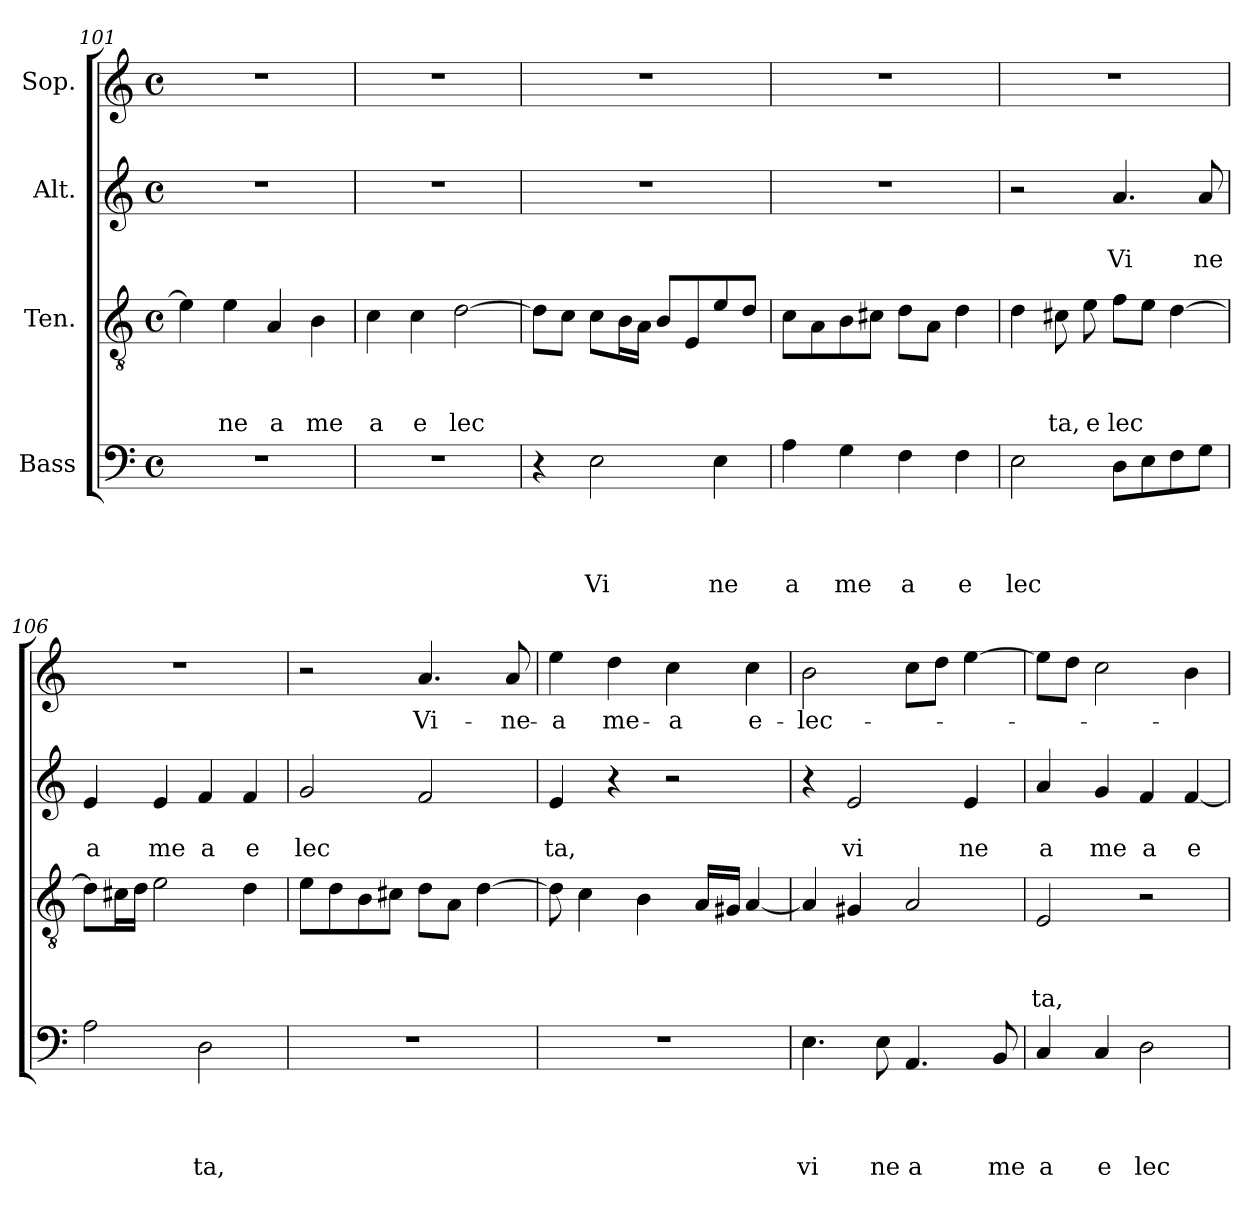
**kern	**text	**text	**text	**text	**kern	**text	**text	**text	**kern	**text	**text	**kern	**text
*part4	*part4	*part4	*part4	*part4	*part3	*part3	*part3	*part3	*part2	*part2	*part2	*part1	*part1
*staff4	*staff4	*staff4	*staff4	*staff4	*staff3	*staff3	*staff3	*staff3	*staff2	*staff2	*staff2	*staff1	*staff1
*I"Bass	*	*	*	*	*I"Ten.	*	*	*	*I"Alt.	*	*	*I"Sop.	*
*clefF4	*	*	*	*	*clefGv2	*	*	*	*clefG2	*	*	*clefG2	*
*k[]	*	*	*	*	*k[]	*	*	*	*k[]	*	*	*k[]	*
*C:	*	*	*	*	*C:	*	*	*	*C:	*	*	*C:	*
*M4/4	*	*	*	*	*M4/4	*	*	*	*M4/4	*	*	*M4/4	*
*met(c)	*	*	*	*	*met(c)	*	*	*	*met(c)	*	*	*met(c)	*
=101	=101	=101	=101	=101	=101	=101	=101	=101	=101	=101	=101	=101	=101
1r	.	.	.	.	4e\]	.	.	.	1r	.	.	1r	.
!	!	!	!	!	!	!	!	!LO:LY:b	!	!	!	!	!
.	.	.	.	.	4e\	.	.	ne	.	.	.	.	.
!	!	!	!	!	!	!	!	!LO:LY:b	!	!	!	!	!
.	.	.	.	.	4A/	.	.	a	.	.	.	.	.
!	!	!	!	!	!	!	!	!LO:LY:b	!	!	!	!	!
.	.	.	.	.	4B\	.	.	me	.	.	.	.	.
=102	=102	=102	=102	=102	=102	=102	=102	=102	=102	=102	=102	=102	=102
!	!	!	!	!	!	!	!	!LO:LY:b	!	!	!	!	!
1r	.	.	.	.	4c\	.	.	a	1r	.	.	1r	.
!	!	!	!	!	!	!	!	!LO:LY:b	!	!	!	!	!
.	.	.	.	.	4c\	.	.	e	.	.	.	.	.
!	!	!	!	!	!	!	!	!LO:LY:b	!	!	!	!	!
.	.	.	.	.	[>2d\	.	.	lec	.	.	.	.	.
=103	=103	=103	=103	=103	=103	=103	=103	=103	=103	=103	=103	=103	=103
4r	.	.	.	.	8d\L]	.	.	.	1r	.	.	1r	.
.	.	.	.	.	8c\J	.	.	.	.	.	.	.	.
!	!	!	!	!LO:LY:b	!	!	!	!	!	!	!	!	!
2E\	.	.	.	Vi	8c\L	.	.	.	.	.	.	.	.
.	.	.	.	.	16B\L	.	.	.	.	.	.	.	.
.	.	.	.	.	16A\JJ	.	.	.	.	.	.	.	.
.	.	.	.	.	8B/L	.	.	.	.	.	.	.	.
.	.	.	.	.	8E/	.	.	.	.	.	.	.	.
!	!	!	!	!LO:LY:b	!	!	!	!	!	!	!	!	!
4E\	.	.	.	ne	8e/	.	.	.	.	.	.	.	.
.	.	.	.	.	8d/J	.	.	.	.	.	.	.	.
=104	=104	=104	=104	=104	=104	=104	=104	=104	=104	=104	=104	=104	=104
!	!	!	!	!LO:LY:b	!	!	!	!	!	!	!	!	!
4A\	.	.	.	a	8c\L	.	.	.	1r	.	.	1r	.
.	.	.	.	.	8A\	.	.	.	.	.	.	.	.
!	!	!	!	!LO:LY:b	!	!	!	!	!	!	!	!	!
4G\	.	.	.	me	8B\	.	.	.	.	.	.	.	.
.	.	.	.	.	8c#X\J	.	.	.	.	.	.	.	.
!	!	!	!	!LO:LY:b	!	!	!	!	!	!	!	!	!
4F\	.	.	.	a	8d\L	.	.	.	.	.	.	.	.
.	.	.	.	.	8A\J	.	.	.	.	.	.	.	.
!	!	!	!	!LO:LY:b	!	!	!	!	!	!	!	!	!
4F\	.	.	.	e	4d\	.	.	.	.	.	.	.	.
!!LO:PB:g=z
=105	=105	=105	=105	=105	=105	=105	=105	=105	=105	=105	=105	=105	=105
!	!	!	!	!LO:LY:b	!	!	!	!	!	!	!	!	!
2E\	.	.	.	lec	4d\	.	.	.	2r	.	.	1r	.
!	!	!	!	!	!	!	!	!LO:LY:b	!	!	!	!	!
.	.	.	.	.	8c#X\	.	.	ta,	.	.	.	.	.
!	!	!	!	!	!	!	!	!LO:LY:b	!	!	!	!	!
.	.	.	.	.	8e\	.	.	e	.	.	.	.	.
!	!	!	!	!	!	!	!	!LO:LY:b	!	!	!LO:LY:b	!	!
8D\L	.	.	.	.	8f\L	.	.	lec	4.a/	.	Vi	.	.
8E\	.	.	.	.	8e\J	.	.	.	.	.	.	.	.
8F\	.	.	.	.	[>4d\	.	.	.	.	.	.	.	.
!	!	!	!	!	!	!	!	!	!	!	!LO:LY:b	!	!
8G\J	.	.	.	.	.	.	.	.	8a/	.	ne	.	.
=106	=106	=106	=106	=106	=106	=106	=106	=106	=106	=106	=106	=106	=106
!	!	!	!	!	!	!	!	!	!	!	!LO:LY:b	!	!
2A\	.	.	.	.	8d\L]	.	.	.	4e/	.	a	1r	.
.	.	.	.	.	16c#X\L	.	.	.	.	.	.	.	.
.	.	.	.	.	16d\JJ	.	.	.	.	.	.	.	.
!	!	!	!	!	!	!	!	!	!	!	!LO:LY:b	!	!
.	.	.	.	.	2e\	.	.	.	4e/	.	me	.	.
!	!	!	!	!LO:LY:b	!	!	!	!	!	!	!LO:LY:b	!	!
2D\	.	.	.	ta,	.	.	.	.	4f/	.	a	.	.
!	!	!	!	!	!	!	!	!	!	!	!LO:LY:b	!	!
.	.	.	.	.	4d\	.	.	.	4f/	.	e	.	.
=107	=107	=107	=107	=107	=107	=107	=107	=107	=107	=107	=107	=107	=107
!	!	!	!	!	!	!	!	!	!	!	!LO:LY:b	!	!
1r	.	.	.	.	8e\L	.	.	.	2g/	.	lec	2r	.
.	.	.	.	.	8d\	.	.	.	.	.	.	.	.
.	.	.	.	.	8B\	.	.	.	.	.	.	.	.
.	.	.	.	.	8c#X\J	.	.	.	.	.	.	.	.
!	!	!	!	!	!	!	!	!	!	!	!	!	!LO:LY:b
.	.	.	.	.	8d\L	.	.	.	2f/	.	.	4.a/	Vi-
.	.	.	.	.	8A\J	.	.	.	.	.	.	.	.
.	.	.	.	.	[>4d\	.	.	.	.	.	.	.	.
!	!	!	!	!	!	!	!	!	!	!	!	!	!LO:LY:b
.	.	.	.	.	.	.	.	.	.	.	.	8a/	-ne-
=108	=108	=108	=108	=108	=108	=108	=108	=108	=108	=108	=108	=108	=108
!	!	!	!	!	!	!	!	!	!	!	!LO:LY:b	!	!LO:LY:b
1r	.	.	.	.	8d\]	.	.	.	4e/	.	ta,	4ee\	-a
.	.	.	.	.	4c\	.	.	.	.	.	.	.	.
!	!	!	!	!	!	!	!	!	!	!	!	!	!LO:LY:b
.	.	.	.	.	.	.	.	.	4r	.	.	4dd\	me-
.	.	.	.	.	4B\	.	.	.	.	.	.	.	.
!	!	!	!	!	!	!	!	!	!	!	!	!	!LO:LY:b
.	.	.	.	.	.	.	.	.	2r	.	.	4cc\	-a
.	.	.	.	.	16A/LL	.	.	.	.	.	.	.	.
.	.	.	.	.	16G#X/JJ	.	.	.	.	.	.	.	.
!	!	!	!	!	!	!	!	!	!	!	!	!	!LO:LY:b
.	.	.	.	.	[<4A/	.	.	.	.	.	.	4cc\	e-
=109	=109	=109	=109	=109	=109	=109	=109	=109	=109	=109	=109	=109	=109
!	!	!	!	!LO:LY:b	!	!	!	!	!	!	!	!	!LO:LY:b
4.E\	.	.	.	vi	4A/]	.	.	.	4r	.	.	2b\	-lec-
!	!	!	!	!	!	!	!	!	!	!	!LO:LY:b	!	!
.	.	.	.	.	4G#X/	.	.	.	2e/	.	vi	.	.
!	!	!	!	!LO:LY:b	!	!	!	!	!	!	!	!	!
8E\	.	.	.	ne	.	.	.	.	.	.	.	.	.
!	!	!	!	!LO:LY:b	!	!	!	!	!	!	!	!	!
4.AA/	.	.	.	a	2A/	.	.	.	.	.	.	8cc\L	.
.	.	.	.	.	.	.	.	.	.	.	.	8dd\J	.
!	!	!	!	!	!	!	!	!	!	!	!LO:LY:b	!	!
.	.	.	.	.	.	.	.	.	4e/	.	ne	[>4ee\	.
!	!	!	!	!LO:LY:b	!	!	!	!	!	!	!	!	!
8BB/	.	.	.	me	.	.	.	.	.	.	.	.	.
=110	=110	=110	=110	=110	=110	=110	=110	=110	=110	=110	=110	=110	=110
!	!	!	!	!LO:LY:b	!	!	!	!LO:LY:b	!	!	!LO:LY:b	!	!
4C/	.	.	.	a	2E/	.	.	ta,	4a/	.	a	8ee\L]	.
.	.	.	.	.	.	.	.	.	.	.	.	8dd\J	.
!	!	!	!	!LO:LY:b	!	!	!	!	!	!	!LO:LY:b	!	!
4C/	.	.	.	e	.	.	.	.	4g/	.	me	2cc\	.
!	!	!	!	!LO:LY:b	!	!	!	!	!	!	!LO:LY:b	!	!
2D\	.	.	.	lec	2r	.	.	.	4f/	.	a	.	.
!	!	!	!	!	!	!	!	!	!	!	!LO:LY:b	!	!
.	.	.	.	.	.	.	.	.	[<4f/	.	e	4b\	.
=	=	=	=	=	=	=	=	=	=	=	=	=	=
*-	*-	*-	*-	*-	*-	*-	*-	*-	*-	*-	*-	*-	*-
